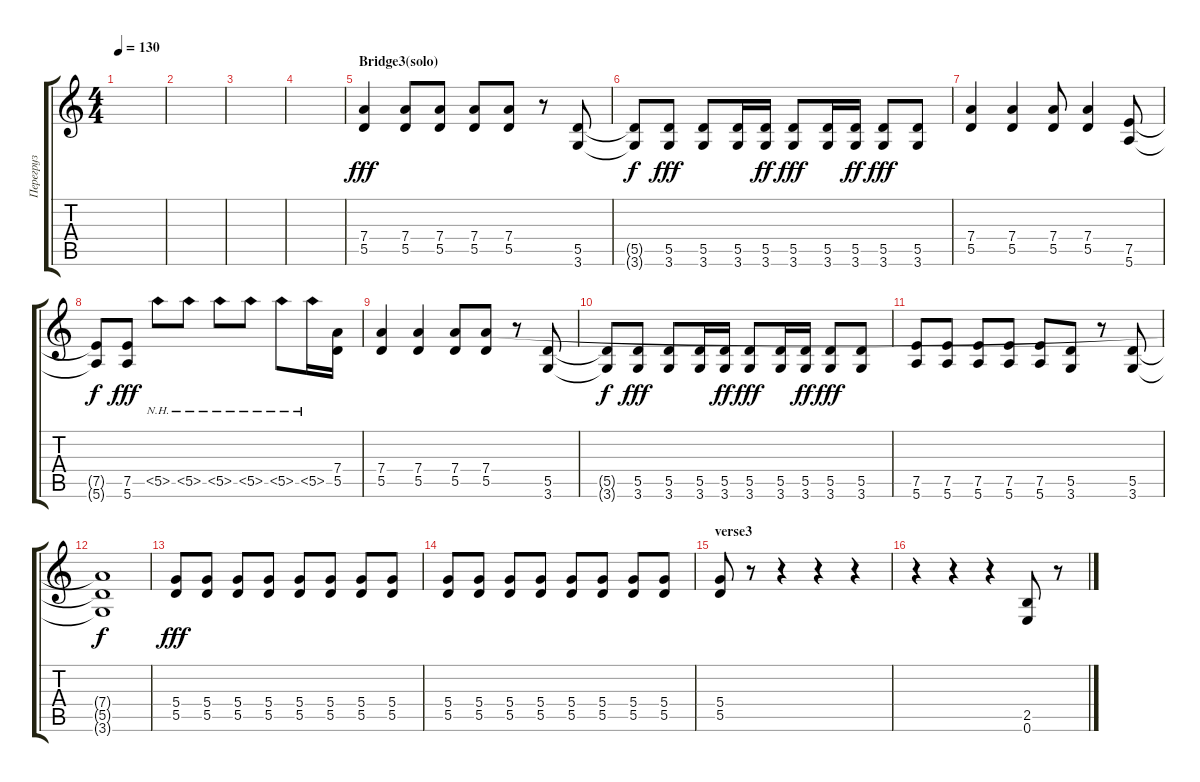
\track ("Перегруз" "Перегруз") {instrument overdrivenguitar}
\staff {score tabs}
\tuning (E4 B3 G3 D3 A2 E2) {hide}
\ts (4 4)
\tempo 130
\clef g2
\ks c
|
|
|
|
\section ("" "Bridge3(solo)")
(7.4 5.5).4{dy fff} (7.4 5.5).8 (7.4 5.5).8 (7.4 5.5).8 (7.4 5.5).8 r.8 (5.5 3.6).8 |
(5.5{t} 3.6{t}).8{dy f} (5.5 3.6).8{dy fff} (5.5 3.6).8 (5.5 3.6).16 (5.5 3.6).16{dy ff} (5.5 3.6).8{dy fff} (5.5 3.6).16 (5.5 3.6).16{dy ff} (5.5 3.6).8{dy fff} (5.5 3.6).8 |
(7.4 5.5).4 (7.4 5.5).4 (7.4 5.5).8 (7.4 5.5).4 (7.5 5.6).8 |
(7.5{t} 5.6{t}).8{dy f} (7.5 5.6).8{dy fff} 5.5{nh}.8 5.5{nh}.8 5.5{nh}.8 5.5{nh}.8 5.5{nh}.8 5.5{nh}.16 (7.4 5.5).16 |
(7.4 5.5).4 (7.4 5.5).4 (7.4 5.5).8 (7.4 5.5).8 r.8 (5.5 3.6).8 |
(5.5{t} 3.6{t}).8{dy f} (5.5 3.6).8{dy fff} (5.5 3.6).8 (5.5 3.6).16 (5.5 3.6).16{dy ff} (5.5 3.6).8{dy fff} (5.5 3.6).16 (5.5 3.6).16{dy ff} (5.5 3.6).8{dy fff} (5.5 3.6).8 |
(7.5 5.6).8 (7.5 5.6).8 (7.5 5.6).8 (7.5 5.6).8 (7.5 5.6).8 (5.5 3.6).8 r.8 (5.5 3.6).8 |
(7.4{t} 5.5{t} 3.6{t}).1{dy f} |
(5.4 5.5).8{dy fff} (5.4 5.5).8 (5.4 5.5).8 (5.4 5.5).8 (5.4 5.5).8 (5.4 5.5).8 (5.4 5.5).8 (5.4 5.5).8 |
(5.4 5.5).8 (5.4 5.5).8 (5.4 5.5).8 (5.4 5.5).8 (5.4 5.5).8 (5.4 5.5).8 (5.4 5.5).8 (5.4 5.5).8 |
\section ("" "verse3")
(5.4 5.5).8 r.8 r.4 r.4 r.4 |
r.4 r.4 r.4 (2.5 0.6).8 r.8
